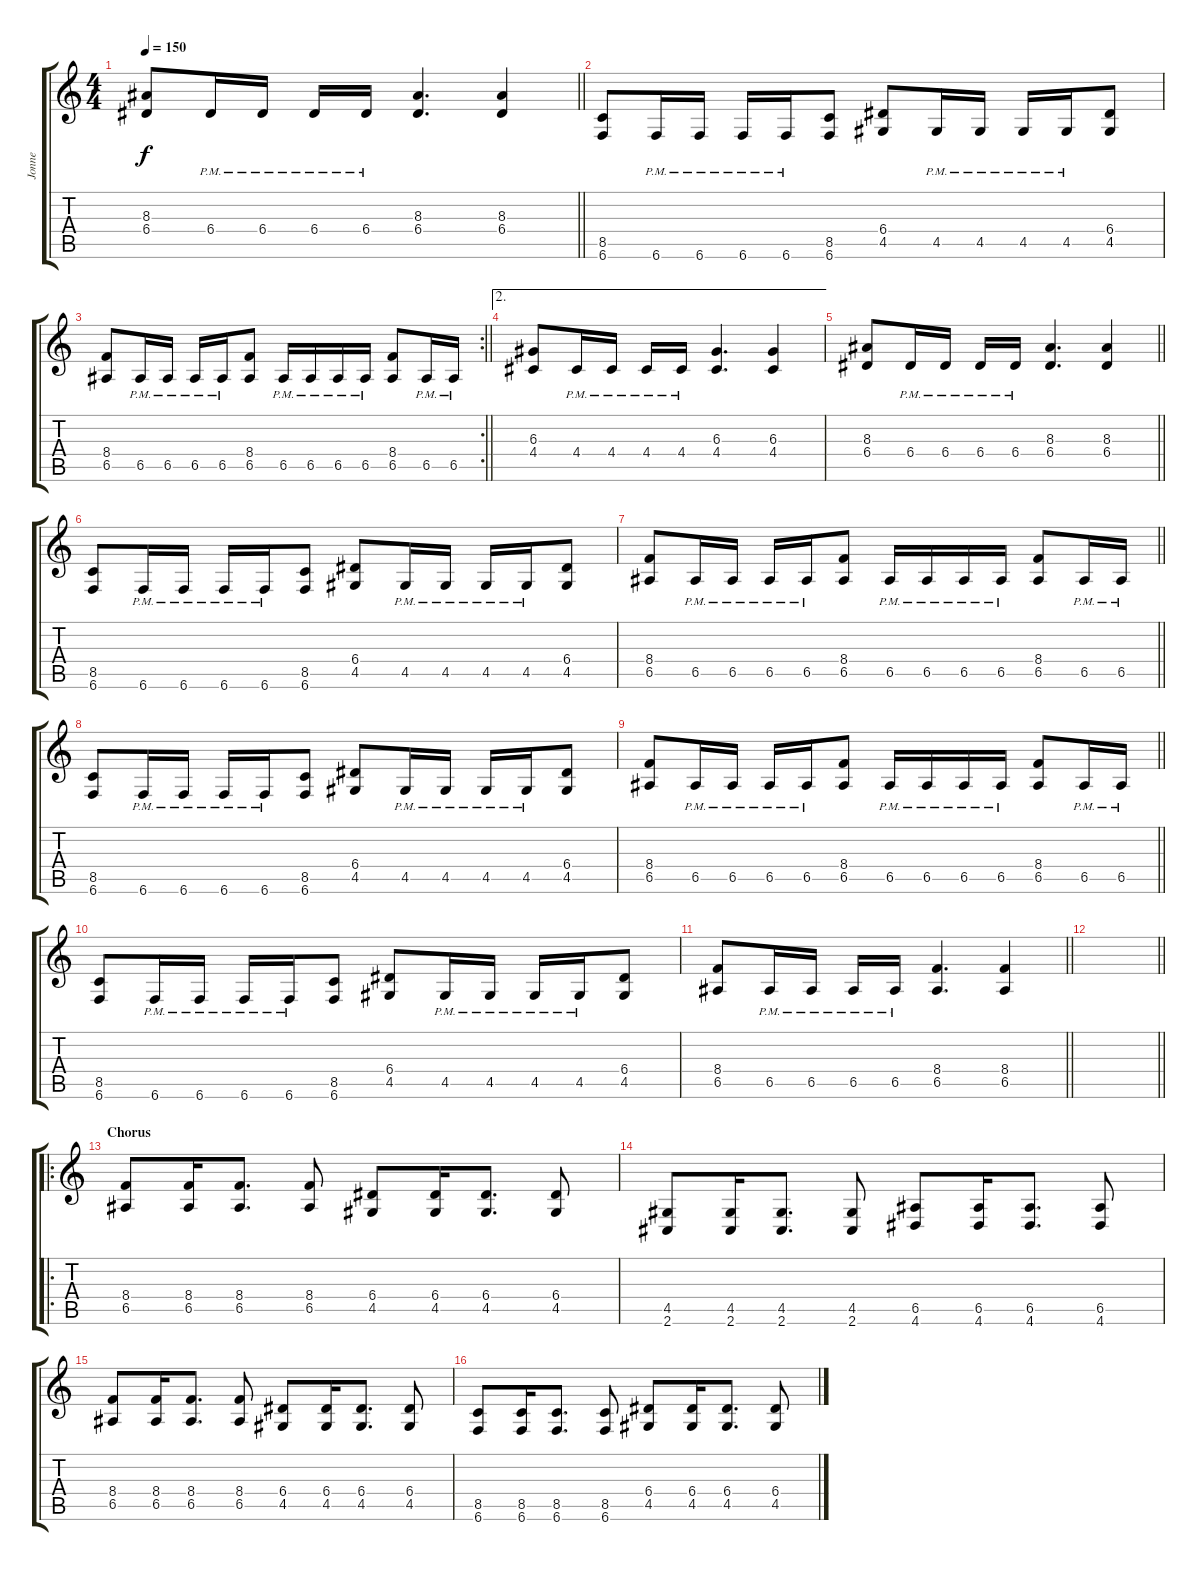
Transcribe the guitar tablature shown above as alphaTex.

\track ("Jonne" "Jonne") {instrument distortionguitar}
\staff {score tabs}
\tuning (B3 Gb3 D3 A2 E2 B1) {hide}
\ts (4 4)
\tempo 150
\clef g2
\barLineRight lightlight
\ks c
(8.3 6.4).8{dy f} 6.4{pm}.16 6.4{pm}.16 6.4{pm}.16 6.4{pm}.16 (8.3 6.4).4{d} (8.3 6.4).4 |
\section ("" "")
(8.5 6.6).8 6.6{pm}.16 6.6{pm}.16 6.6{pm}.16 6.6{pm}.16 (8.5 6.6).8 (6.4 4.5).8 4.5{pm}.16 4.5{pm}.16 4.5{pm}.16 4.5{pm}.16 (6.4 4.5).8 |
\rc 2
\barLineRight lightlight
(8.4 6.5).8 6.5{pm}.16 6.5{pm}.16 6.5{pm}.16 6.5{pm}.16 (8.4 6.5).8 6.5{pm}.16 6.5{pm}.16 6.5{pm}.16 6.5{pm}.16 (8.4 6.5).8 6.5{pm}.16 6.5{pm}.16 |
\ae 2
(6.3 4.4).8 4.4{pm}.16 4.4{pm}.16 4.4{pm}.16 4.4{pm}.16 (6.3 4.4).4{d} (6.3 4.4).4 |
\barLineRight lightlight
(8.3 6.4).8 6.4{pm}.16 6.4{pm}.16 6.4{pm}.16 6.4{pm}.16 (8.3 6.4).4{d} (8.3 6.4).4 |
\section ("" "")
(8.5 6.6).8 6.6{pm}.16 6.6{pm}.16 6.6{pm}.16 6.6{pm}.16 (8.5 6.6).8 (6.4 4.5).8 4.5{pm}.16 4.5{pm}.16 4.5{pm}.16 4.5{pm}.16 (6.4 4.5).8 |
\barLineRight lightlight
(8.4 6.5).8 6.5{pm}.16 6.5{pm}.16 6.5{pm}.16 6.5{pm}.16 (8.4 6.5).8 6.5{pm}.16 6.5{pm}.16 6.5{pm}.16 6.5{pm}.16 (8.4 6.5).8 6.5{pm}.16 6.5{pm}.16 |
(8.5 6.6).8 6.6{pm}.16 6.6{pm}.16 6.6{pm}.16 6.6{pm}.16 (8.5 6.6).8 (6.4 4.5).8 4.5{pm}.16 4.5{pm}.16 4.5{pm}.16 4.5{pm}.16 (6.4 4.5).8 |
\barLineRight lightlight
(8.4 6.5).8 6.5{pm}.16 6.5{pm}.16 6.5{pm}.16 6.5{pm}.16 (8.4 6.5).8 6.5{pm}.16 6.5{pm}.16 6.5{pm}.16 6.5{pm}.16 (8.4 6.5).8 6.5{pm}.16 6.5{pm}.16 |
(8.5 6.6).8 6.6{pm}.16 6.6{pm}.16 6.6{pm}.16 6.6{pm}.16 (8.5 6.6).8 (6.4 4.5).8 4.5{pm}.16 4.5{pm}.16 4.5{pm}.16 4.5{pm}.16 (6.4 4.5).8 |
\barLineRight lightlight
(8.4 6.5).8 6.5{pm}.16 6.5{pm}.16 6.5{pm}.16 6.5{pm}.16 (8.4 6.5).4{d} (8.4 6.5).4 |
\barLineRight lightlight
|
\ro
\section ("" "Chorus")
(8.4 6.5).8 (8.4 6.5).16 (8.4 6.5).8{d} (8.4 6.5).8 (6.4 4.5).8 (6.4 4.5).16 (6.4 4.5).8{d} (6.4 4.5).8 |
(4.5 2.6).8 (4.5 2.6).16 (4.5 2.6).8{d} (4.5 2.6).8 (6.5 4.6).8 (6.5 4.6).16 (6.5 4.6).8{d} (6.5 4.6).8 |
(8.4 6.5).8 (8.4 6.5).16 (8.4 6.5).8{d} (8.4 6.5).8 (6.4 4.5).8 (6.4 4.5).16 (6.4 4.5).8{d} (6.4 4.5).8 |
(8.5 6.6).8 (8.5 6.6).16 (8.5 6.6).8{d} (8.5 6.6).8 (6.4 4.5).8 (6.4 4.5).16 (6.4 4.5).8{d} (6.4 4.5).8
